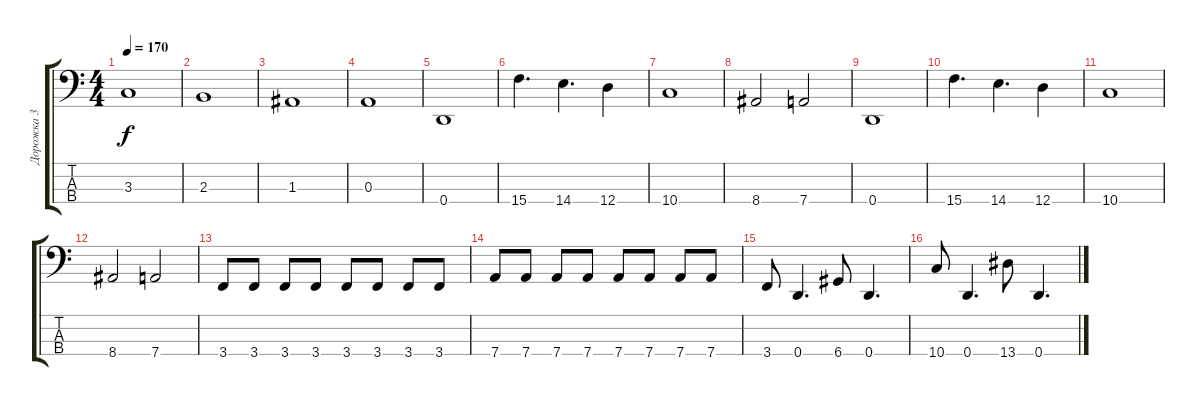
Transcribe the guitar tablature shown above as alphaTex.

\track ("Дорожка 3" "Дорожка 3") {instrument electricbassfinger}
\staff {score tabs}
\tuning (G2 D2 A1 D1) {hide}
\ts (4 4)
\tempo 170
\clef f4
\ks c
3.3.1{dy f} |
2.3.1 |
1.3.1 |
0.3.1 |
0.4.1 |
15.4.4{d} 14.4.4{d} 12.4.4 |
10.4.1 |
8.4.2 7.4.2 |
0.4.1 |
15.4.4{d} 14.4.4{d} 12.4.4 |
10.4.1 |
8.4.2 7.4.2 |
3.4.8 3.4.8 3.4.8 3.4.8 3.4.8 3.4.8 3.4.8 3.4.8 |
7.4.8 7.4.8 7.4.8 7.4.8 7.4.8 7.4.8 7.4.8 7.4.8 |
3.4.8 0.4.4{d} 6.4.8 0.4.4{d} |
10.4.8 0.4.4{d} 13.4.8 0.4.4{d}
